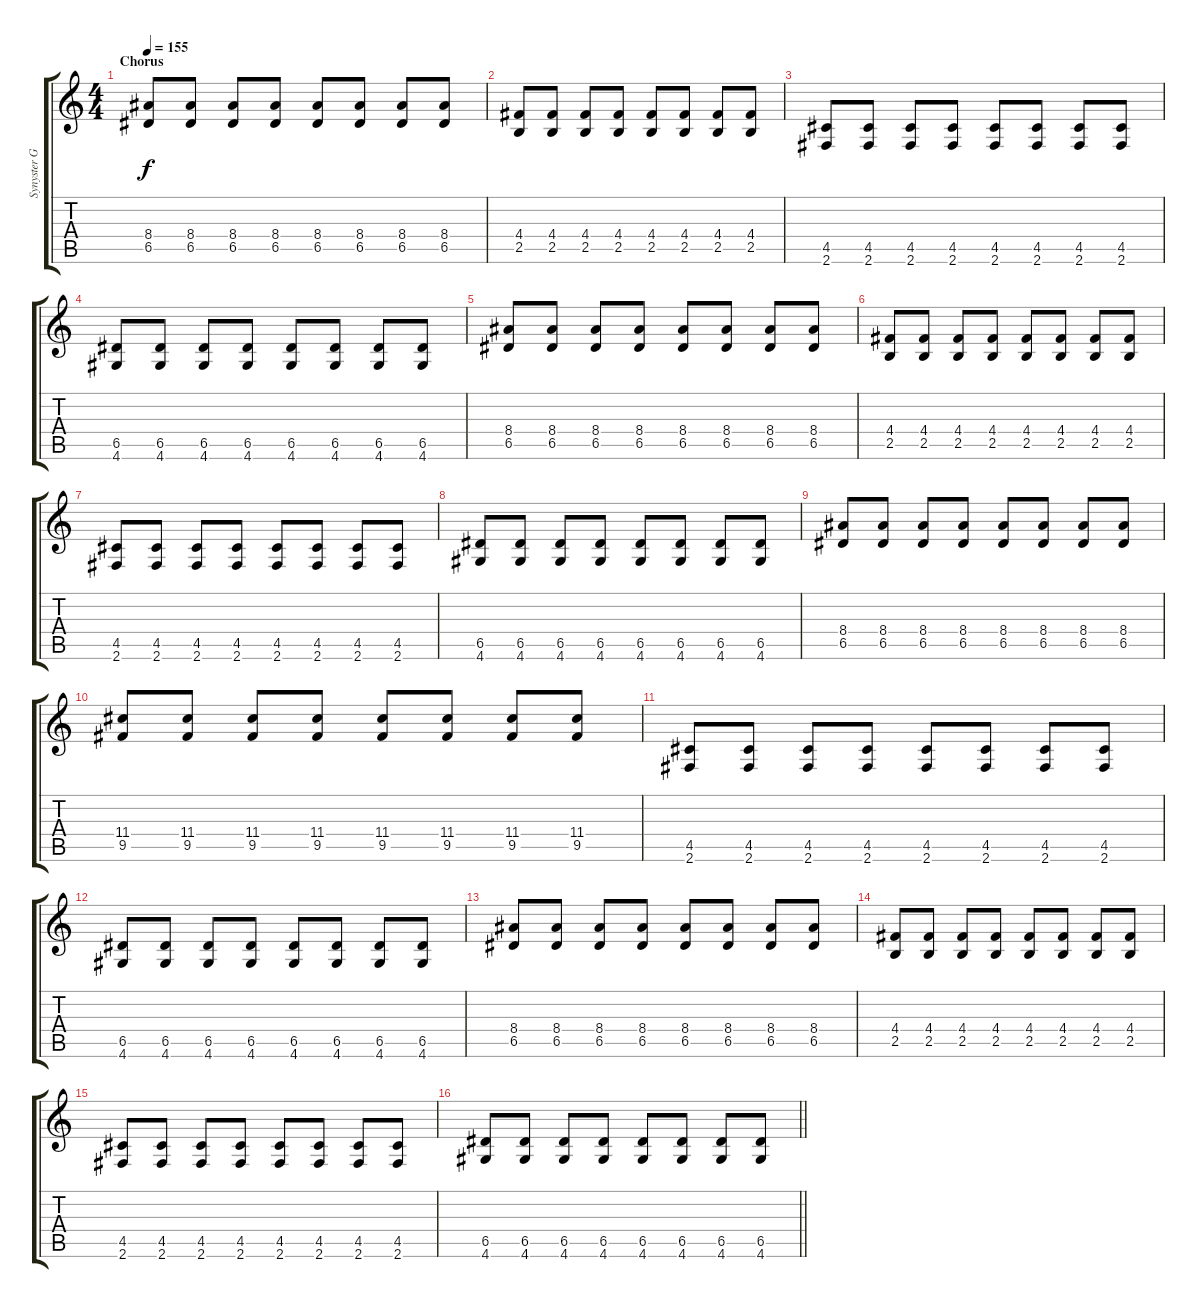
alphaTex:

\track ("Synyster Gates [Lead Guitar I]" "Synyster G") {solo instrument distortionguitar}
\staff {score tabs}
\tuning (E4 B3 G3 D3 A2 E2) {hide}
\ts (4 4)
\section ("" "Chorus")
\tempo 155
\clef g2
\ks c
(8.4 6.5).8{dy f} (8.4 6.5).8 (8.4 6.5).8 (8.4 6.5).8 (8.4 6.5).8 (8.4 6.5).8 (8.4 6.5).8 (8.4 6.5).8 |
(4.4 2.5).8 (4.4 2.5).8 (4.4 2.5).8 (4.4 2.5).8 (4.4 2.5).8 (4.4 2.5).8 (4.4 2.5).8 (4.4 2.5).8 |
(4.5 2.6).8 (4.5 2.6).8 (4.5 2.6).8 (4.5 2.6).8 (4.5 2.6).8 (4.5 2.6).8 (4.5 2.6).8 (4.5 2.6).8 |
(6.5 4.6).8 (6.5 4.6).8 (6.5 4.6).8 (6.5 4.6).8 (6.5 4.6).8 (6.5 4.6).8 (6.5 4.6).8 (6.5 4.6).8 |
(8.4 6.5).8 (8.4 6.5).8 (8.4 6.5).8 (8.4 6.5).8 (8.4 6.5).8 (8.4 6.5).8 (8.4 6.5).8 (8.4 6.5).8 |
(4.4 2.5).8 (4.4 2.5).8 (4.4 2.5).8 (4.4 2.5).8 (4.4 2.5).8 (4.4 2.5).8 (4.4 2.5).8 (4.4 2.5).8 |
(4.5 2.6).8 (4.5 2.6).8 (4.5 2.6).8 (4.5 2.6).8 (4.5 2.6).8 (4.5 2.6).8 (4.5 2.6).8 (4.5 2.6).8 |
(6.5 4.6).8 (6.5 4.6).8 (6.5 4.6).8 (6.5 4.6).8 (6.5 4.6).8 (6.5 4.6).8 (6.5 4.6).8 (6.5 4.6).8 |
(8.4 6.5).8 (8.4 6.5).8 (8.4 6.5).8 (8.4 6.5).8 (8.4 6.5).8 (8.4 6.5).8 (8.4 6.5).8 (8.4 6.5).8 |
(11.4 9.5).8 (11.4 9.5).8 (11.4 9.5).8 (11.4 9.5).8 (11.4 9.5).8 (11.4 9.5).8 (11.4 9.5).8 (11.4 9.5).8 |
(4.5 2.6).8 (4.5 2.6).8 (4.5 2.6).8 (4.5 2.6).8 (4.5 2.6).8 (4.5 2.6).8 (4.5 2.6).8 (4.5 2.6).8 |
(6.5 4.6).8 (6.5 4.6).8 (6.5 4.6).8 (6.5 4.6).8 (6.5 4.6).8 (6.5 4.6).8 (6.5 4.6).8 (6.5 4.6).8 |
(8.4 6.5).8 (8.4 6.5).8 (8.4 6.5).8 (8.4 6.5).8 (8.4 6.5).8 (8.4 6.5).8 (8.4 6.5).8 (8.4 6.5).8 |
(4.4 2.5).8 (4.4 2.5).8 (4.4 2.5).8 (4.4 2.5).8 (4.4 2.5).8 (4.4 2.5).8 (4.4 2.5).8 (4.4 2.5).8 |
(4.5 2.6).8 (4.5 2.6).8 (4.5 2.6).8 (4.5 2.6).8 (4.5 2.6).8 (4.5 2.6).8 (4.5 2.6).8 (4.5 2.6).8 |
\barLineRight lightlight
(6.5 4.6).8 (6.5 4.6).8 (6.5 4.6).8 (6.5 4.6).8 (6.5 4.6).8 (6.5 4.6).8 (6.5 4.6).8 (6.5 4.6).8
